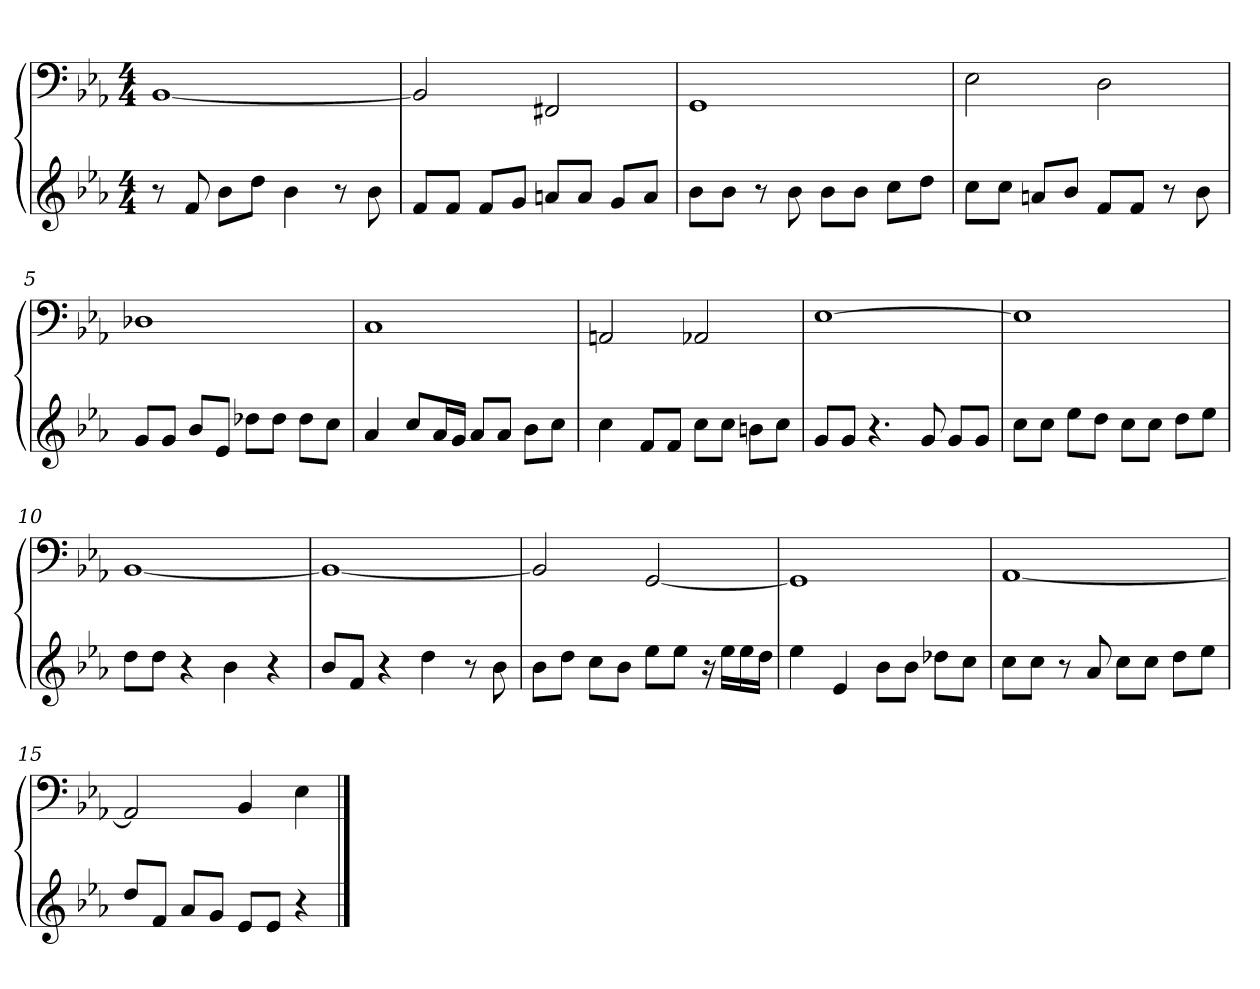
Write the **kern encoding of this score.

**kern	**kern
*part1	*part1
*staff2	*staff1
*	*clefF4
*k[b-e-a-]	*k[b-e-a-]
*E-:	*E-:
*M4/4	*M4/4
=1	=1
8r	[1BB-
8f	.
8b-L	.
8ddJ	.
4b-	.
8r	.
8b-	.
=2	=2
8fL	2BB-]
8fJ	.
8fL	.
8gJ	.
8anL	2FF#X
8aJ	.
8gL	.
8aJ	.
=3	=3
8b-L	1GG
8b-J	.
8r	.
8b-	.
8b-L	.
8b-J	.
8ccL	.
8ddJ	.
=4	=4
8ccL	2E-
8ccJ	.
8anL	.
8b-J	.
8fL	2D
8fJ	.
8r	.
8b-	.
=5	=5
8gL	1D-X
8gJ	.
8b-L	.
8e-J	.
8dd-XL	.
8dd-J	.
8dd-L	.
8ccJ	.
=6	=6
4a-	1C
8ccL	.
16a-L	.
16gJJ	.
8a-L	.
8a-J	.
8b-L	.
8ccJ	.
=7	=7
4cc	2AAn
8fL	.
8fJ	.
8ccL	2AA-X
8ccJ	.
8bnL	.
8ccJ	.
=8	=8
8gL	[1E-
8gJ	.
4.r	.
8g	.
8gL	.
8gJ	.
=9	=9
8ccL	1E-]
8ccJ	.
8ee-L	.
8ddJ	.
8ccL	.
8ccJ	.
8ddL	.
8ee-J	.
=10	=10
8ddL	[1BB-
8ddJ	.
4r	.
4b-	.
4r	.
=11	=11
8b-L	1BB-_
8fJ	.
4r	.
4dd	.
8r	.
8b-	.
=12	=12
8b-L	2BB-]
8ddJ	.
8ccL	.
8b-J	.
8ee-L	[2GG
8ee-J	.
16r	.
16ee-LL	.
16ee-	.
16ddJJ	.
=13	=13
4ee-	1GG]
4e-	.
8b-L	.
8b-J	.
8dd-XL	.
8ccJ	.
=14	=14
8ccL	[1AA-
8ccJ	.
8r	.
8a-	.
8ccL	.
8ccJ	.
8ddL	.
8ee-J	.
=15	=15
8ddL	2AA-]
8fJ	.
8a-L	.
8gJ	.
8e-L	4BB-
8e-J	.
4r	4E-
==	==
*-	*-
